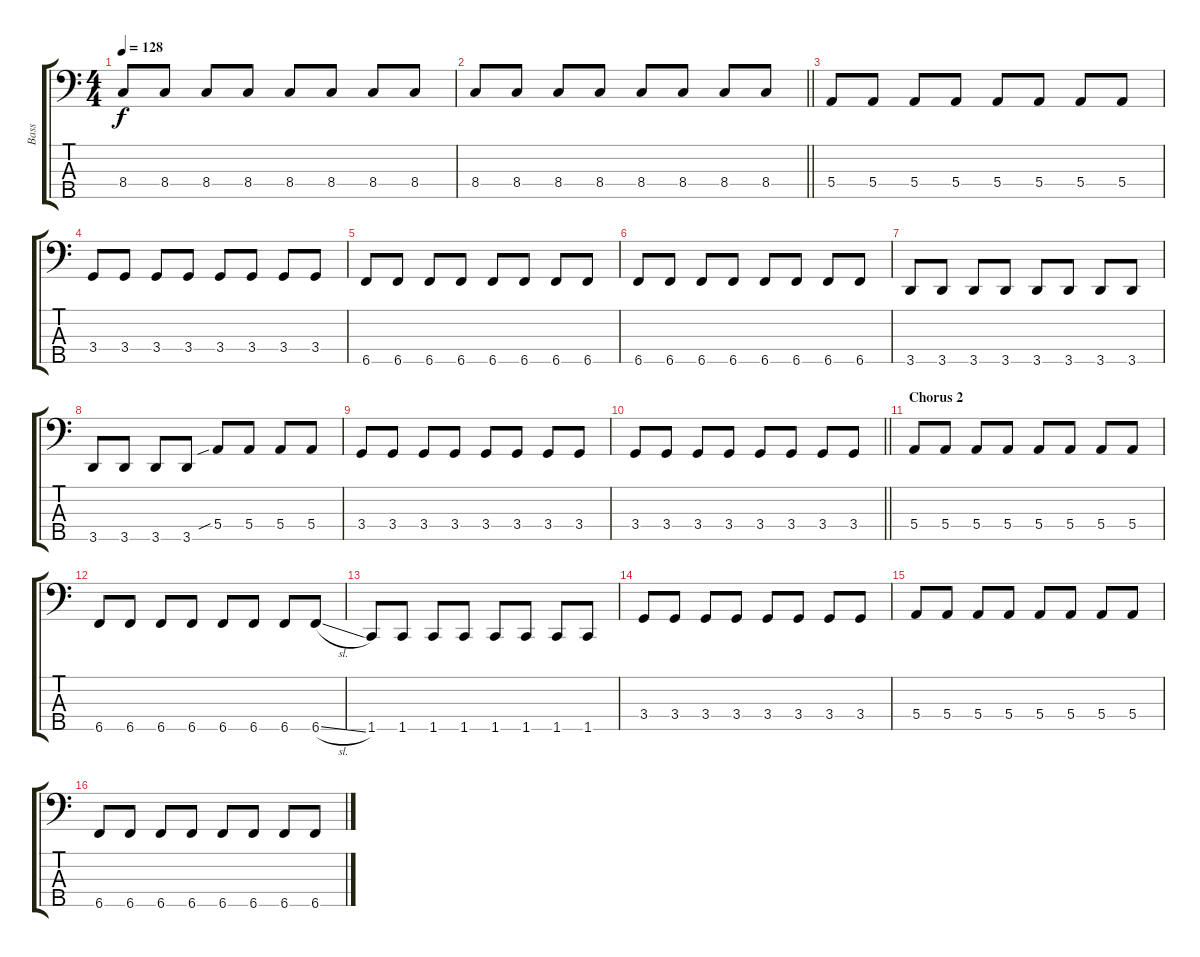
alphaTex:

\track ("Bass" "Bass") {instrument electricbasspick}
\staff {score tabs}
\tuning (G2 D2 A1 E1 B0) {hide}
\ts (4 4)
\tempo 128
\clef f4
\ks c
8.4.8{dy f} 8.4.8 8.4.8 8.4.8 8.4.8 8.4.8 8.4.8 8.4.8 |
\barLineRight lightlight
8.4.8 8.4.8 8.4.8 8.4.8 8.4.8 8.4.8 8.4.8 8.4.8 |
5.4.8 5.4.8 5.4.8 5.4.8 5.4.8 5.4.8 5.4.8 5.4.8 |
3.4.8 3.4.8 3.4.8 3.4.8 3.4.8 3.4.8 3.4.8 3.4.8 |
6.5.8 6.5.8 6.5.8 6.5.8 6.5.8 6.5.8 6.5.8 6.5.8 |
6.5.8 6.5.8 6.5.8 6.5.8 6.5.8 6.5.8 6.5.8 6.5.8 |
3.5.8 3.5.8 3.5.8 3.5.8 3.5.8 3.5.8 3.5.8 3.5.8 |
3.5.8 3.5.8 3.5.8 3.5.8 5.4{sib}.8 5.4.8 5.4.8 5.4.8 |
3.4.8 3.4.8 3.4.8 3.4.8 3.4.8 3.4.8 3.4.8 3.4.8 |
\barLineRight lightlight
3.4.8 3.4.8 3.4.8 3.4.8 3.4.8 3.4.8 3.4.8 3.4.8 |
\section ("" "Chorus 2")
5.4.8 5.4.8 5.4.8 5.4.8 5.4.8 5.4.8 5.4.8 5.4.8 |
6.5.8 6.5.8 6.5.8 6.5.8 6.5.8 6.5.8 6.5.8 6.5{sl}.8 |
1.5.8 1.5.8 1.5.8 1.5.8 1.5.8 1.5.8 1.5.8 1.5.8 |
3.4.8 3.4.8 3.4.8 3.4.8 3.4.8 3.4.8 3.4.8 3.4.8 |
5.4.8 5.4.8 5.4.8 5.4.8 5.4.8 5.4.8 5.4.8 5.4.8 |
6.5.8 6.5.8 6.5.8 6.5.8 6.5.8 6.5.8 6.5.8 6.5.8
